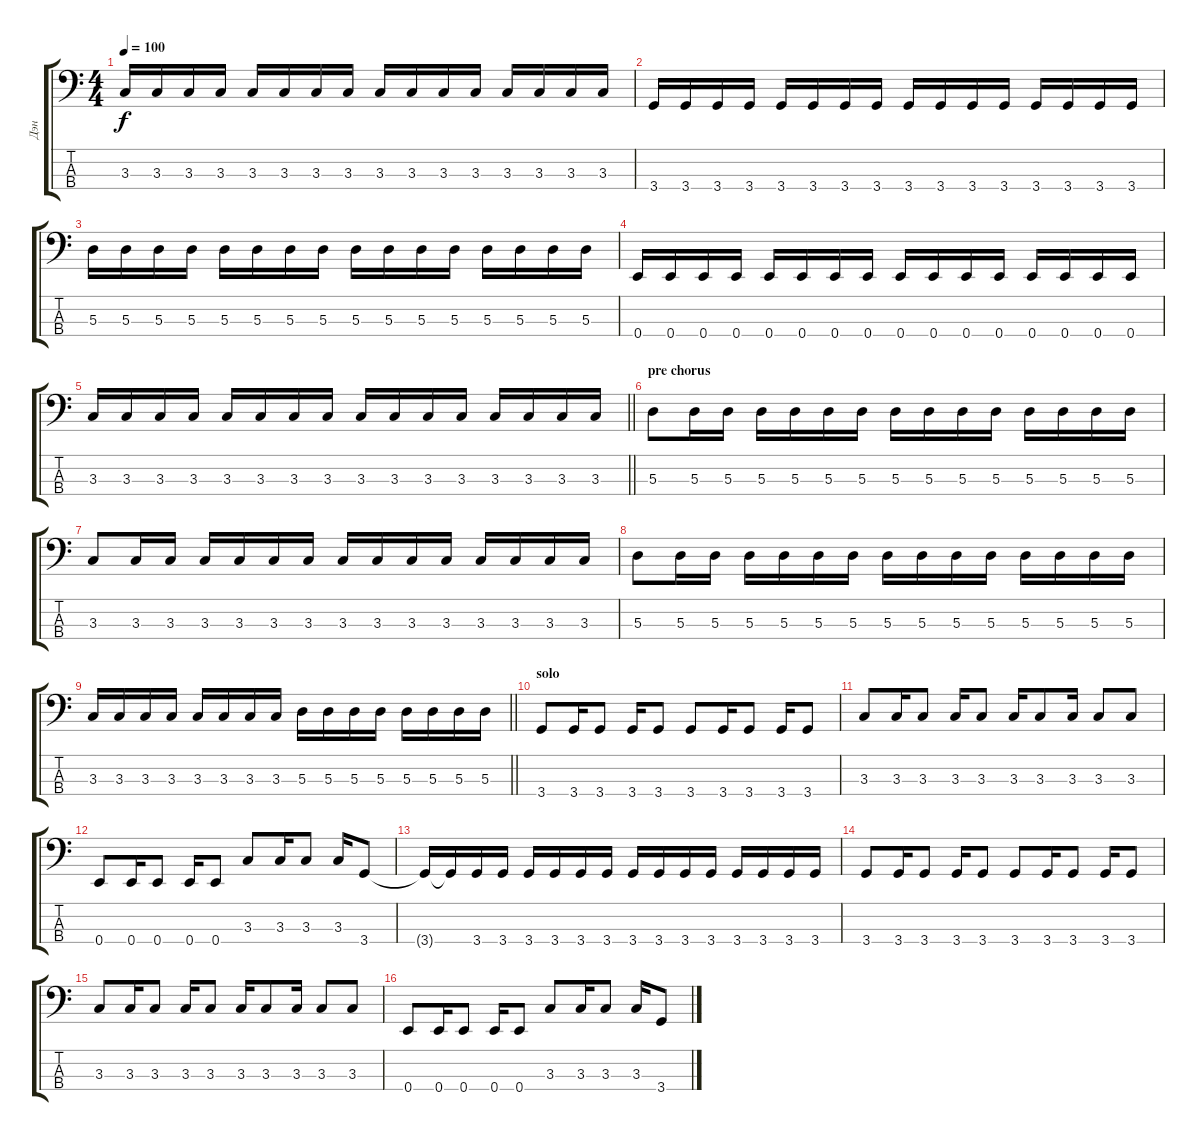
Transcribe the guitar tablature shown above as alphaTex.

\track ("Дэн" "Дэн") {instrument electricbasspick}
\staff {score tabs}
\tuning (G2 D2 A1 E1) {hide}
\ts (4 4)
\tempo 100
\clef f4
\ks c
3.3.16{dy f} 3.3.16 3.3.16 3.3.16 3.3.16 3.3.16 3.3.16 3.3.16 3.3.16 3.3.16 3.3.16 3.3.16 3.3.16 3.3.16 3.3.16 3.3.16 |
3.4.16 3.4.16 3.4.16 3.4.16 3.4.16 3.4.16 3.4.16 3.4.16 3.4.16 3.4.16 3.4.16 3.4.16 3.4.16 3.4.16 3.4.16 3.4.16 |
5.3.16 5.3.16 5.3.16 5.3.16 5.3.16 5.3.16 5.3.16 5.3.16 5.3.16 5.3.16 5.3.16 5.3.16 5.3.16 5.3.16 5.3.16 5.3.16 |
0.4.16 0.4.16 0.4.16 0.4.16 0.4.16 0.4.16 0.4.16 0.4.16 0.4.16 0.4.16 0.4.16 0.4.16 0.4.16 0.4.16 0.4.16 0.4.16 |
\barLineRight lightlight
3.3.16 3.3.16 3.3.16 3.3.16 3.3.16 3.3.16 3.3.16 3.3.16 3.3.16 3.3.16 3.3.16 3.3.16 3.3.16 3.3.16 3.3.16 3.3.16 |
\section ("" "pre chorus")
5.3.8 5.3.16 5.3.16 5.3.16 5.3.16 5.3.16 5.3.16 5.3.16 5.3.16 5.3.16 5.3.16 5.3.16 5.3.16 5.3.16 5.3.16 |
3.3.8 3.3.16 3.3.16 3.3.16 3.3.16 3.3.16 3.3.16 3.3.16 3.3.16 3.3.16 3.3.16 3.3.16 3.3.16 3.3.16 3.3.16 |
5.3.8 5.3.16 5.3.16 5.3.16 5.3.16 5.3.16 5.3.16 5.3.16 5.3.16 5.3.16 5.3.16 5.3.16 5.3.16 5.3.16 5.3.16 |
\barLineRight lightlight
3.3.16 3.3.16 3.3.16 3.3.16 3.3.16 3.3.16 3.3.16 3.3.16 5.3.16 5.3.16 5.3.16 5.3.16 5.3.16 5.3.16 5.3.16 5.3.16 |
\section ("" "solo")
3.4.8 3.4.16 3.4.8 3.4.16 3.4.8 3.4.8 3.4.16 3.4.8 3.4.16 3.4.8 |
3.3.8 3.3.16 3.3.8 3.3.16 3.3.8 3.3.16 3.3.8 3.3.16 3.3.8 3.3.8 |
0.4.8 0.4.16 0.4.8 0.4.16 0.4.8 3.3.8 3.3.16 3.3.8 3.3.16 3.4.8 |
3.4{t}.16 3.4{t}.16 3.4.16 3.4.16 3.4.16 3.4.16 3.4.16 3.4.16 3.4.16 3.4.16 3.4.16 3.4.16 3.4.16 3.4.16 3.4.16 3.4.16 |
3.4.8 3.4.16 3.4.8 3.4.16 3.4.8 3.4.8 3.4.16 3.4.8 3.4.16 3.4.8 |
3.3.8 3.3.16 3.3.8 3.3.16 3.3.8 3.3.16 3.3.8 3.3.16 3.3.8 3.3.8 |
0.4.8 0.4.16 0.4.8 0.4.16 0.4.8 3.3.8 3.3.16 3.3.8 3.3.16 3.4.8
